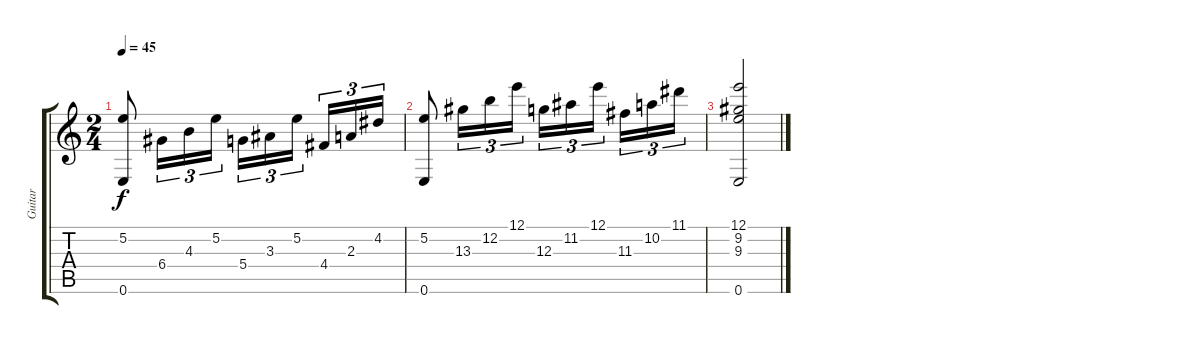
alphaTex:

\track ("Guitar" "Guitar") {instrument acousticguitarnylon}
\staff {score tabs}
\tuning (E4 B3 G3 D3 A2 E2) {hide}
\ts (2 4)
\tempo 45
\clef g2
\ks c
(5.2 0.6).8{dy f} 6.4.16{tu (3 2)} 4.3.16{tu (3 2)} 5.2.16{tu (3 2)} 5.4.16{tu (3 2)} 3.3.16{tu (3 2)} 5.2.16{tu (3 2)} 4.4.16{tu (3 2)} 2.3.16{tu (3 2)} 4.2.16{tu (3 2)} |
(5.2 0.6).8 13.3.16{tu (3 2)} 12.2.16{tu (3 2)} 12.1.16{tu (3 2)} 12.3.16{tu (3 2)} 11.2.16{tu (3 2)} 12.1.16{tu (3 2)} 11.3.16{tu (3 2)} 10.2.16{tu (3 2)} 11.1.16{tu (3 2)} |
(12.1 9.2 9.3 0.6).2
